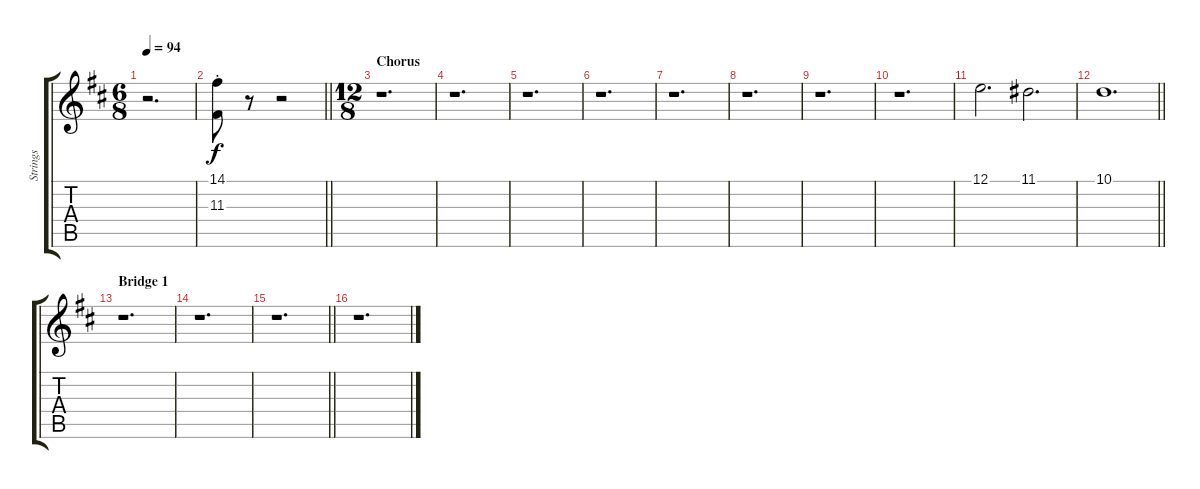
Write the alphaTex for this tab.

\track ("Strings" "Strings") {instrument stringensemble1}
\staff {score tabs}
\tuning (E4 B3 G3 D3 A2 E2) {hide}
\ts (6 8)
\tempo 94
\clef g2
\ks bminor
r.2{d dy mf} |
\barLineRight lightlight
(14.1{st} 11.3{st}).8{dy f} r.8 r.2 |
\ts (12 8)
\section ("" "Chorus")
r.1{d} |
r.1{d} |
r.1{d} |
r.1{d} |
r.1{d} |
r.1{d} |
r.1{d} |
r.1{d} |
12.1.2{d} 11.1.2{d} |
\barLineRight lightlight
10.1.1{d} |
\section ("" "Bridge 1")
r.1{d} |
r.1{d} |
\barLineRight lightlight
r.1{d} |
r.1{d}
